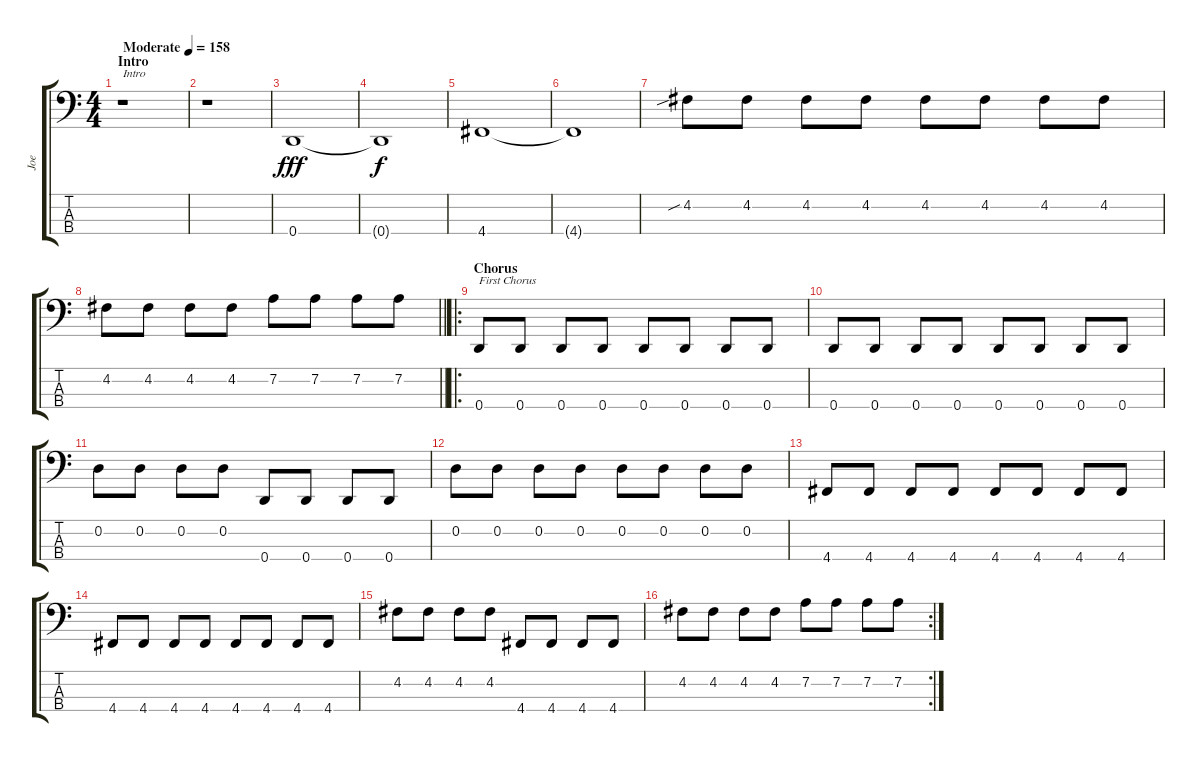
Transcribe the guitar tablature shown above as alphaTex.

\track ("Joe" "Joe") {instrument slapbass2}
\staff {score tabs}
\tuning (G2 D2 A1 D1) {hide}
\ts (4 4)
\section ("" "Intro")
\tempo (158 "Moderate")
\clef f4
\ks c
r.1{txt "Intro" dy fff instrument slapbass2} |
r.1 |
0.4.1 |
0.4{t}.1{dy f} |
4.4.1 |
4.4{t}.1 |
4.2{sib}.8 4.2.8 4.2.8 4.2.8 4.2.8 4.2.8 4.2.8 4.2.8 |
\barLineRight lightlight
4.2.8 4.2.8 4.2.8 4.2.8 7.2.8 7.2.8 7.2.8 7.2.8 |
\ro
\section ("" "Chorus")
0.4.8{txt "First Chorus"} 0.4.8 0.4.8 0.4.8 0.4.8 0.4.8 0.4.8 0.4.8 |
0.4.8 0.4.8 0.4.8 0.4.8 0.4.8 0.4.8 0.4.8 0.4.8 |
0.2.8 0.2.8 0.2.8 0.2.8 0.4.8 0.4.8 0.4.8 0.4.8 |
0.2.8 0.2.8 0.2.8 0.2.8 0.2.8 0.2.8 0.2.8 0.2.8 |
4.4.8 4.4.8 4.4.8 4.4.8 4.4.8 4.4.8 4.4.8 4.4.8 |
4.4.8 4.4.8 4.4.8 4.4.8 4.4.8 4.4.8 4.4.8 4.4.8 |
4.2.8 4.2.8 4.2.8 4.2.8 4.4.8 4.4.8 4.4.8 4.4.8 |
\rc 2
4.2.8 4.2.8 4.2.8 4.2.8 7.2.8 7.2.8 7.2.8 7.2.8
